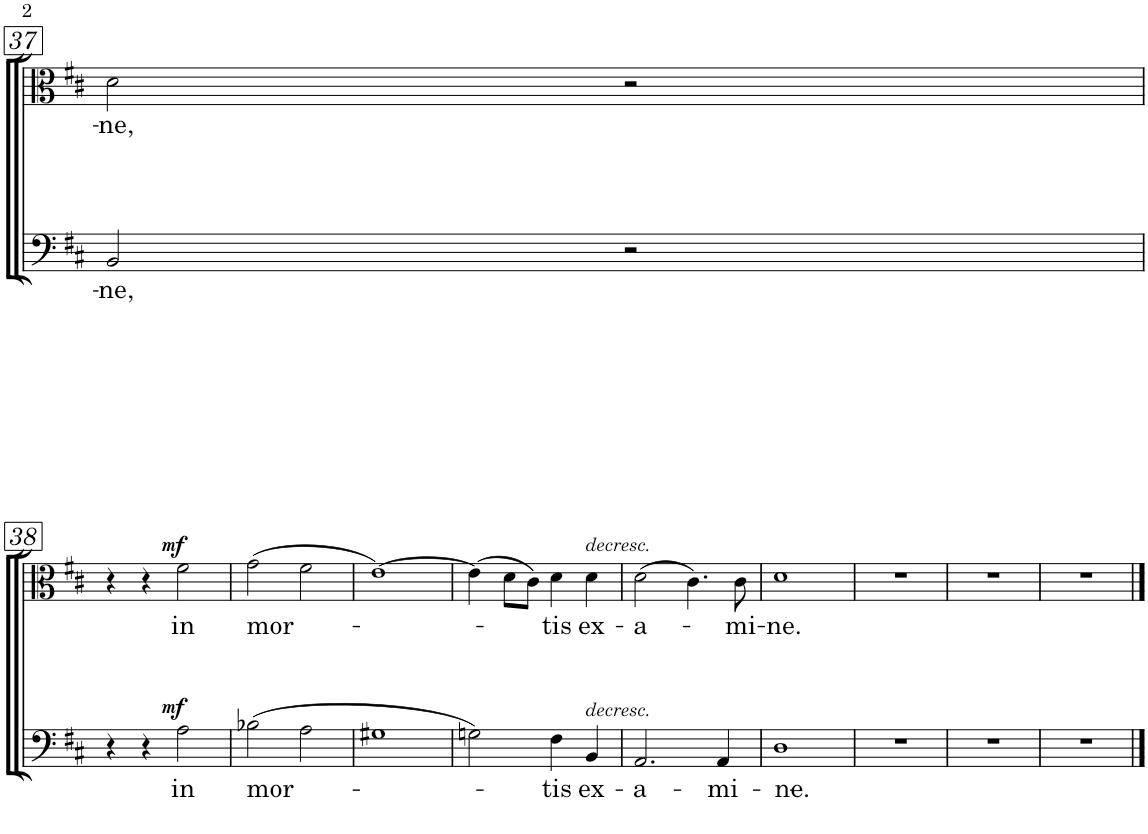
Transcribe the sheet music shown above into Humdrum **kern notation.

**kern	**text	**dynam	**kern	**text	**dynam
*part2	*part2	*part2	*part1	*part1	*part1
*staff2	*staff2	*staff2	*staff1	*staff1	*staff1
*I"Basso.	*	*	*I"Alto.	*	*
!!LO:PB:g=z
*clefF4	*	*	*clefC3	*	*
*k[f#c#]	*	*	*k[f#c#]	*	*
*M2/2	*	*	*M2/2	*	*
*met(c|)	*	*	*met(c|)	*	*
=37	=37	=37	=37	=37	=37
!	!LO:LY:b	!	!	!LO:LY:b	!
2BB/	-ne,	.	2d\	-ne,	.
2r	.	.	2r	.	.
!!LO:LB:g=z
=38	=38	=38	=38	=38	=38
4r	.	.	4r	.	.
4r	.	.	4r	.	.
!	!LO:LY:b	!LO:DY:a	!	!LO:LY:b	!LO:DY:a
2A\	in	mf	2f#\	in	mf
=39	=39	=39	=39	=39	=39
!	!LO:LY:b	!	!	!LO:LY:b	!
(2B-X\	mor-	.	(2g\	mor-	.
2A\	.	.	2f#\	.	.
=40	=40	=40	=40	=40	=40
1G#X	.	.	[1e)	.	.
=41	=41	=41	=41	=41	=41
2Gn\)	.	.	(4e\]	.	.
.	.	.	8d\L	.	.
.	.	.	8c#\J)	.	.
!	!LO:LY:b	!	!	!LO:LY:b	!
4F#\	-tis	.	4d\	-tis	.
!	!	!	!LO:TX:a:i:t=decresc.	!	!
!LO:TX:a:i:t=decresc.	!	!	!	!	!
!	!LO:LY:b	!	!	!LO:LY:b	!
4BB/	ex-	.	4d\	ex-	.
=42	=42	=42	=42	=42	=42
!	!LO:LY:b	!	!	!LO:LY:b	!
2.AA/	-a-	.	(2d\	-a-	.
.	.	.	4.c#\)	.	.
!	!LO:LY:b	!	!	!	!
4AA/	-mi-	.	.	.	.
!	!	!	!	!LO:LY:b	!
.	.	.	8c#\	-mi-	.
=43	=43	=43	=43	=43	=43
!	!LO:LY:b	!	!	!LO:LY:b	!
1D	-ne.-	.	1d	-ne.	.
=44	=44	=44	=44	=44	=44
1r	.	.	1r	.	.
=45	=45	=45	=45	=45	=45
1r	.	.	1r	.	.
=46	=46	=46	=46	=46	=46
1r	.	.	1r	.	.
==	==	==	==	==	==
*-	*-	*-	*-	*-	*-
